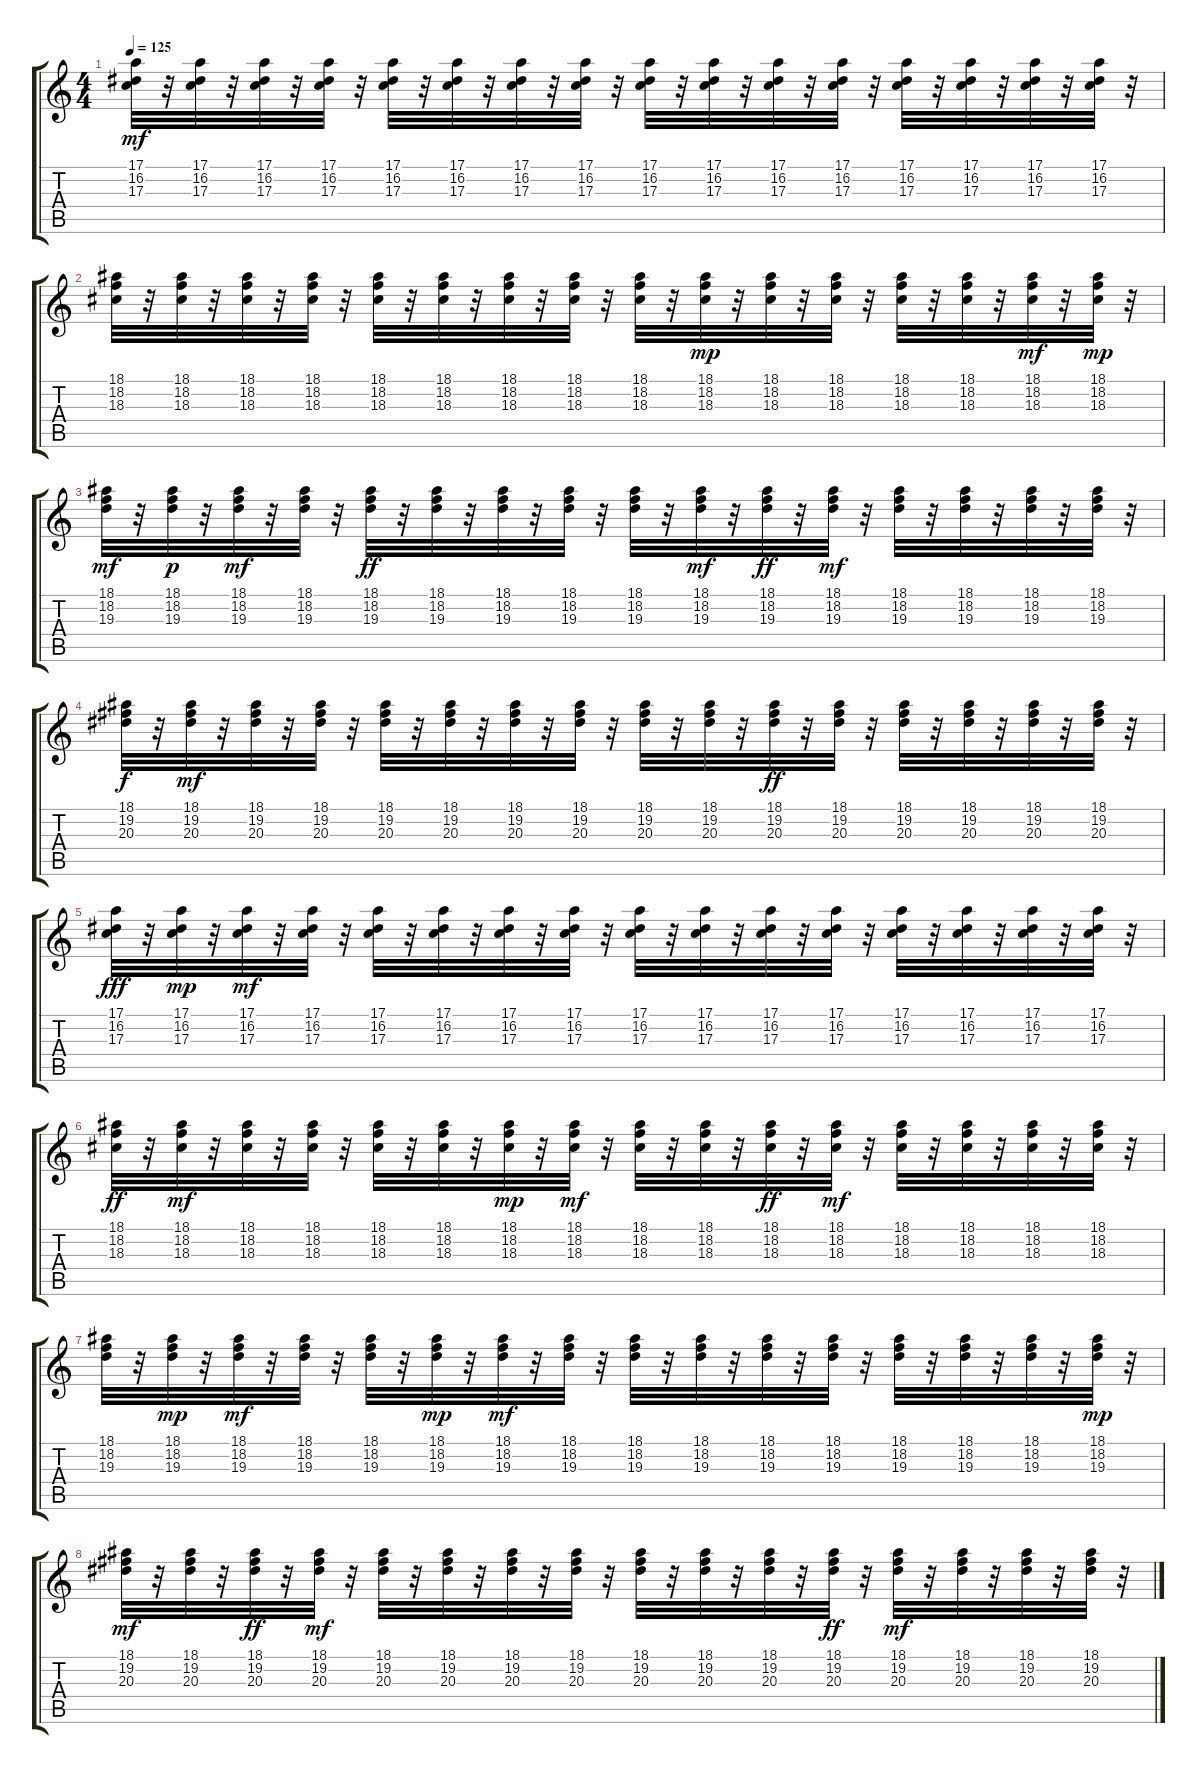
\track "" {instrument brightacousticpiano}
\staff {score tabs}
\tuning (E4 B3 G3 D3 A2 E2) {hide}
\ts (4 4)
\tempo 125
\clef g2
\ks c
(17.1 16.2 17.3).32{dy mf} r.32 (17.1 16.2 17.3).32 r.32 (17.1 16.2 17.3).32 r.32 (17.1 16.2 17.3).32 r.32 (17.1 16.2 17.3).32 r.32 (17.1 16.2 17.3).32 r.32 (17.1 16.2 17.3).32 r.32 (17.1 16.2 17.3).32 r.32 (17.1 16.2 17.3).32 r.32 (17.1 16.2 17.3).32 r.32 (17.1 16.2 17.3).32 r.32 (17.1 16.2 17.3).32 r.32 (17.1 16.2 17.3).32 r.32 (17.1 16.2 17.3).32 r.32 (17.1 16.2 17.3).32 r.32 (17.1 16.2 17.3).32 r.32 |
(18.1 18.2 18.3).32 r.32 (18.1 18.2 18.3).32 r.32 (18.1 18.2 18.3).32 r.32 (18.1 18.2 18.3).32 r.32 (18.1 18.2 18.3).32 r.32 (18.1 18.2 18.3).32 r.32 (18.1 18.2 18.3).32 r.32 (18.1 18.2 18.3).32 r.32 (18.1 18.2 18.3).32 r.32 (18.1 18.2 18.3).32{dy mp} r.32 (18.1 18.2 18.3).32 r.32 (18.1 18.2 18.3).32 r.32 (18.1 18.2 18.3).32 r.32 (18.1 18.2 18.3).32 r.32 (18.1 18.2 18.3).32{dy mf} r.32 (18.1 18.2 18.3).32{dy mp} r.32 |
(18.1 18.2 19.3).32{dy mf} r.32 (18.1 18.2 19.3).32{dy p} r.32 (18.1 18.2 19.3).32{dy mf} r.32 (18.1 18.2 19.3).32 r.32 (18.1 18.2 19.3).32{dy ff} r.32 (18.1 18.2 19.3).32 r.32 (18.1 18.2 19.3).32 r.32 (18.1 18.2 19.3).32 r.32 (18.1 18.2 19.3).32 r.32 (18.1 18.2 19.3).32{dy mf} r.32 (18.1 18.2 19.3).32{dy ff} r.32 (18.1 18.2 19.3).32{dy mf} r.32 (18.1 18.2 19.3).32 r.32 (18.1 18.2 19.3).32 r.32 (18.1 18.2 19.3).32 r.32 (18.1 18.2 19.3).32 r.32 |
(18.1 19.2 20.3).32{dy f} r.32 (18.1 19.2 20.3).32{dy mf} r.32 (18.1 19.2 20.3).32 r.32 (18.1 19.2 20.3).32 r.32 (18.1 19.2 20.3).32 r.32 (18.1 19.2 20.3).32 r.32 (18.1 19.2 20.3).32 r.32 (18.1 19.2 20.3).32 r.32 (18.1 19.2 20.3).32 r.32 (18.1 19.2 20.3).32 r.32 (18.1 19.2 20.3).32{dy ff} r.32 (18.1 19.2 20.3).32 r.32 (18.1 19.2 20.3).32 r.32 (18.1 19.2 20.3).32 r.32 (18.1 19.2 20.3).32 r.32 (18.1 19.2 20.3).32 r.32 |
(17.1 16.2 17.3).32{dy fff} r.32 (17.1 16.2 17.3).32{dy mp} r.32 (17.1 16.2 17.3).32{dy mf} r.32 (17.1 16.2 17.3).32 r.32 (17.1 16.2 17.3).32 r.32 (17.1 16.2 17.3).32 r.32 (17.1 16.2 17.3).32 r.32 (17.1 16.2 17.3).32 r.32 (17.1 16.2 17.3).32 r.32 (17.1 16.2 17.3).32 r.32 (17.1 16.2 17.3).32 r.32 (17.1 16.2 17.3).32 r.32 (17.1 16.2 17.3).32 r.32 (17.1 16.2 17.3).32 r.32 (17.1 16.2 17.3).32 r.32 (17.1 16.2 17.3).32 r.32 |
(18.1 18.2 18.3).32{dy ff} r.32 (18.1 18.2 18.3).32{dy mf} r.32 (18.1 18.2 18.3).32 r.32 (18.1 18.2 18.3).32 r.32 (18.1 18.2 18.3).32 r.32 (18.1 18.2 18.3).32 r.32 (18.1 18.2 18.3).32{dy mp} r.32 (18.1 18.2 18.3).32{dy mf} r.32 (18.1 18.2 18.3).32 r.32 (18.1 18.2 18.3).32 r.32 (18.1 18.2 18.3).32{dy ff} r.32 (18.1 18.2 18.3).32{dy mf} r.32 (18.1 18.2 18.3).32 r.32 (18.1 18.2 18.3).32 r.32 (18.1 18.2 18.3).32 r.32 (18.1 18.2 18.3).32 r.32 |
(18.1 18.2 19.3).32 r.32 (18.1 18.2 19.3).32{dy mp} r.32 (18.1 18.2 19.3).32{dy mf} r.32 (18.1 18.2 19.3).32 r.32 (18.1 18.2 19.3).32 r.32 (18.1 18.2 19.3).32{dy mp} r.32 (18.1 18.2 19.3).32{dy mf} r.32 (18.1 18.2 19.3).32 r.32 (18.1 18.2 19.3).32 r.32 (18.1 18.2 19.3).32 r.32 (18.1 18.2 19.3).32 r.32 (18.1 18.2 19.3).32 r.32 (18.1 18.2 19.3).32 r.32 (18.1 18.2 19.3).32 r.32 (18.1 18.2 19.3).32 r.32 (18.1 18.2 19.3).32{dy mp} r.32 |
(18.1 19.2 20.3).32{dy mf} r.32 (18.1 19.2 20.3).32 r.32 (18.1 19.2 20.3).32{dy ff} r.32 (18.1 19.2 20.3).32{dy mf} r.32 (18.1 19.2 20.3).32 r.32 (18.1 19.2 20.3).32 r.32 (18.1 19.2 20.3).32 r.32 (18.1 19.2 20.3).32 r.32 (18.1 19.2 20.3).32 r.32 (18.1 19.2 20.3).32 r.32 (18.1 19.2 20.3).32 r.32 (18.1 19.2 20.3).32{dy ff} r.32 (18.1 19.2 20.3).32{dy mf} r.32 (18.1 19.2 20.3).32 r.32 (18.1 19.2 20.3).32 r.32 (18.1 19.2 20.3).32 r.32
